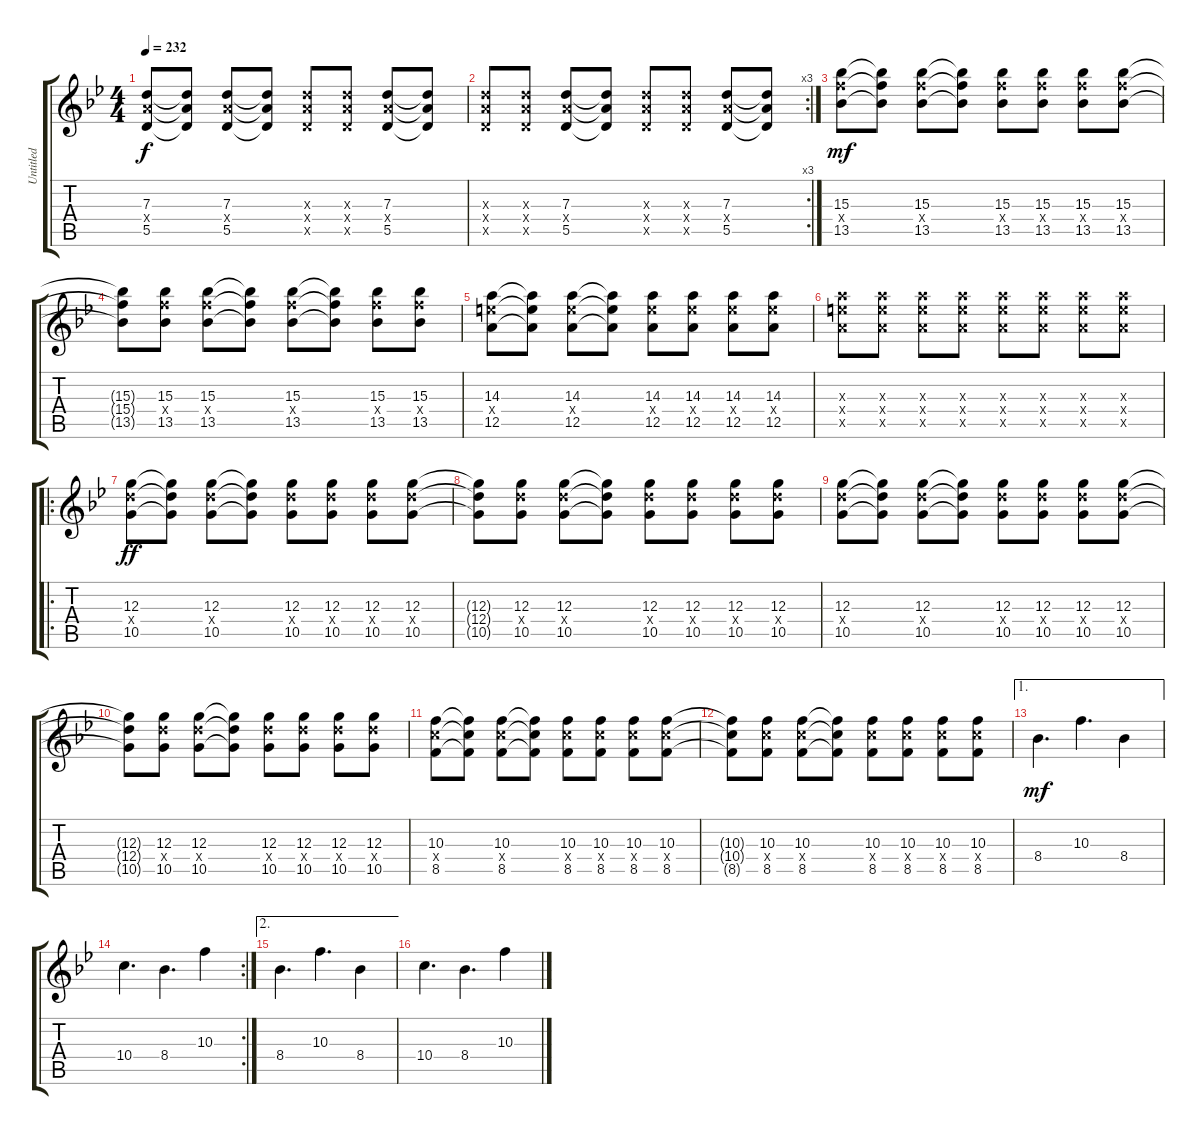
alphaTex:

\track ("Untitled" "Untitled") {mute instrument acousticguitarsteel}
\staff {score tabs}
\tuning (E4 B3 G3 D3 A2 E2) {hide}
\ts (4 4)
\tempo 232
\clef g2
\ks bb
(7.3 7.4{x} 5.5).8{dy f} (7.3{t} 7.4{t} 5.5{t}).8 (7.3 7.4{x} 5.5).8 (7.3{t} 7.4{t} 5.5{t}).8 (7.3{x} 7.4{x} 5.5{x}).8 (7.3{x} 7.4{x} 5.5{x}).8 (7.3 7.4{x} 5.5).8 (7.3{t} 7.4{t} 5.5{t}).8 |
\rc 3
(7.3{x} 7.4{x} 5.5{x}).8 (7.3{x} 7.4{x} 5.5{x}).8 (7.3 7.4{x} 5.5).8 (7.3{t} 7.4{t} 5.5{t}).8 (7.3{x} 7.4{x} 5.5{x}).8 (7.3{x} 7.4{x} 5.5{x}).8 (7.3 7.4{x} 5.5).8 (7.3{t} 7.4{t} 5.5{t}).8 |
(15.3 15.4{x} 13.5).8{dy mf} (15.3{t} 15.4{t} 13.5{t}).8 (15.3 15.4{x} 13.5).8 (15.3{t} 15.4{t} 13.5{t}).8 (15.3 15.4{x} 13.5).8 (15.3 15.4{x} 13.5).8 (15.3 15.4{x} 13.5).8 (15.3 15.4{x} 13.5).8 |
(15.3{t} 15.4{t} 13.5{t}).8 (15.3 15.4{x} 13.5).8 (15.3 15.4{x} 13.5).8 (15.3{t} 15.4{t} 13.5{t}).8 (15.3 15.4{x} 13.5).8 (15.3{t} 15.4{t} 13.5{t}).8 (15.3 15.4{x} 13.5).8 (15.3 15.4{x} 13.5).8 |
(14.3 14.4{x} 12.5).8 (14.3{t} 14.4{t} 12.5{t}).8 (14.3 14.4{x} 12.5).8 (14.3{t} 14.4{t} 12.5{t}).8 (14.3 14.4{x} 12.5).8 (14.3 14.4{x} 12.5).8 (14.3 14.4{x} 12.5).8 (14.3 14.4{x} 12.5).8 |
(14.3{x} 14.4{x} 12.5{x}).8 (14.3{x} 14.4{x} 12.5{x}).8 (14.3{x} 14.4{x} 12.5{x}).8 (14.3{x} 14.4{x} 12.5{x}).8 (14.3{x} 14.4{x} 12.5{x}).8 (14.3{x} 14.4{x} 12.5{x}).8 (14.3{x} 14.4{x} 12.5{x}).8 (14.3{x} 14.4{x} 12.5{x}).8 |
\ro
(12.3 12.4{x} 10.5).8{dy ff} (12.3{t} 12.4{t} 10.5{t}).8 (12.3 12.4{x} 10.5).8 (12.3{t} 12.4{t} 10.5{t}).8 (12.3 12.4{x} 10.5).8 (12.3 12.4{x} 10.5).8 (12.3 12.4{x} 10.5).8 (12.3 12.4{x} 10.5).8 |
(12.3{t} 12.4{t} 10.5{t}).8 (12.3 12.4{x} 10.5).8 (12.3 12.4{x} 10.5).8 (12.3{t} 12.4{t} 10.5{t}).8 (12.3 12.4{x} 10.5).8 (12.3 12.4{x} 10.5).8 (12.3 12.4{x} 10.5).8 (12.3 12.4{x} 10.5).8 |
(12.3 12.4{x} 10.5).8 (12.3{t} 12.4{t} 10.5{t}).8 (12.3 12.4{x} 10.5).8 (12.3{t} 12.4{t} 10.5{t}).8 (12.3 12.4{x} 10.5).8 (12.3 12.4{x} 10.5).8 (12.3 12.4{x} 10.5).8 (12.3 12.4{x} 10.5).8 |
(12.3{t} 12.4{t} 10.5{t}).8 (12.3 12.4{x} 10.5).8 (12.3 12.4{x} 10.5).8 (12.3{t} 12.4{t} 10.5{t}).8 (12.3 12.4{x} 10.5).8 (12.3 12.4{x} 10.5).8 (12.3 12.4{x} 10.5).8 (12.3 12.4{x} 10.5).8 |
(10.3 10.4{x} 8.5).8 (10.3{t} 10.4{t} 8.5{t}).8 (10.3 10.4{x} 8.5).8 (10.3{t} 10.4{t} 8.5{t}).8 (10.3 10.4{x} 8.5).8 (10.3 10.4{x} 8.5).8 (10.3 10.4{x} 8.5).8 (10.3 10.4{x} 8.5).8 |
(10.3{t} 10.4{t} 8.5{t}).8 (10.3 10.4{x} 8.5).8 (10.3 10.4{x} 8.5).8 (10.3{t} 10.4{t} 8.5{t}).8 (10.3 10.4{x} 8.5).8 (10.3 10.4{x} 8.5).8 (10.3 10.4{x} 8.5).8 (10.3 10.4{x} 8.5).8 |
\ae 1
8.4.4{d dy mf} 10.3.4{d} 8.4.4 |
\rc 2
10.4.4{d} 8.4.4{d} 10.3.4 |
\ae 2
8.4.4{d} 10.3.4{d} 8.4.4 |
10.4.4{d} 8.4.4{d} 10.3.4
